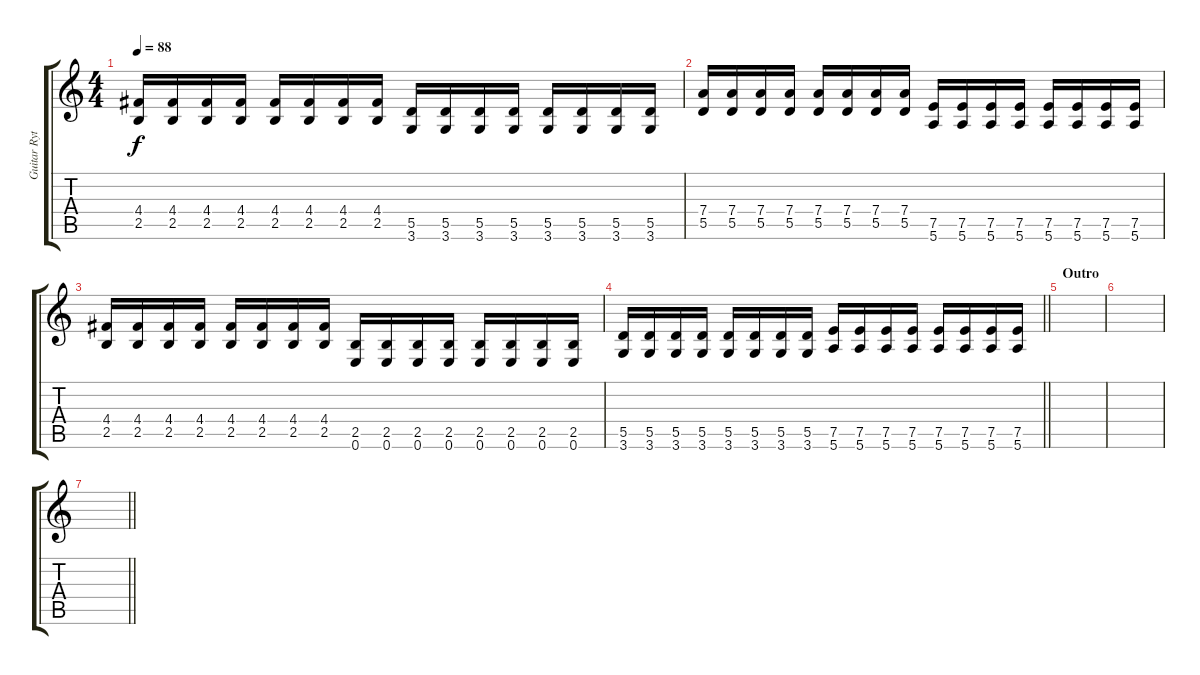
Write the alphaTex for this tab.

\track ("Guitar Rythm" "Guitar Ryt") {instrument overdrivenguitar}
\staff {score tabs}
\tuning (E4 B3 G3 D3 A2 E2) {hide}
\ts (4 4)
\tempo 88
\clef g2
\ks c
(4.4 2.5).16{dy f} (4.4 2.5).16 (4.4 2.5).16 (4.4 2.5).16 (4.4 2.5).16 (4.4 2.5).16 (4.4 2.5).16 (4.4 2.5).16 (5.5 3.6).16 (5.5 3.6).16 (5.5 3.6).16 (5.5 3.6).16 (5.5 3.6).16 (5.5 3.6).16 (5.5 3.6).16 (5.5 3.6).16 |
(7.4 5.5).16 (7.4 5.5).16 (7.4 5.5).16 (7.4 5.5).16 (7.4 5.5).16 (7.4 5.5).16 (7.4 5.5).16 (7.4 5.5).16 (7.5 5.6).16 (7.5 5.6).16 (7.5 5.6).16 (7.5 5.6).16 (7.5 5.6).16 (7.5 5.6).16 (7.5 5.6).16 (7.5 5.6).16 |
(4.4 2.5).16 (4.4 2.5).16 (4.4 2.5).16 (4.4 2.5).16 (4.4 2.5).16 (4.4 2.5).16 (4.4 2.5).16 (4.4 2.5).16 (2.5 0.6).16 (2.5 0.6).16 (2.5 0.6).16 (2.5 0.6).16 (2.5 0.6).16 (2.5 0.6).16 (2.5 0.6).16 (2.5 0.6).16 |
\barLineRight lightlight
(5.5 3.6).16 (5.5 3.6).16 (5.5 3.6).16 (5.5 3.6).16 (5.5 3.6).16 (5.5 3.6).16 (5.5 3.6).16 (5.5 3.6).16 (7.5 5.6).16 (7.5 5.6).16 (7.5 5.6).16 (7.5 5.6).16 (7.5 5.6).16 (7.5 5.6).16 (7.5 5.6).16 (7.5 5.6).16 |
\section ("" "Outro")
|
|
\barLineRight lightlight
